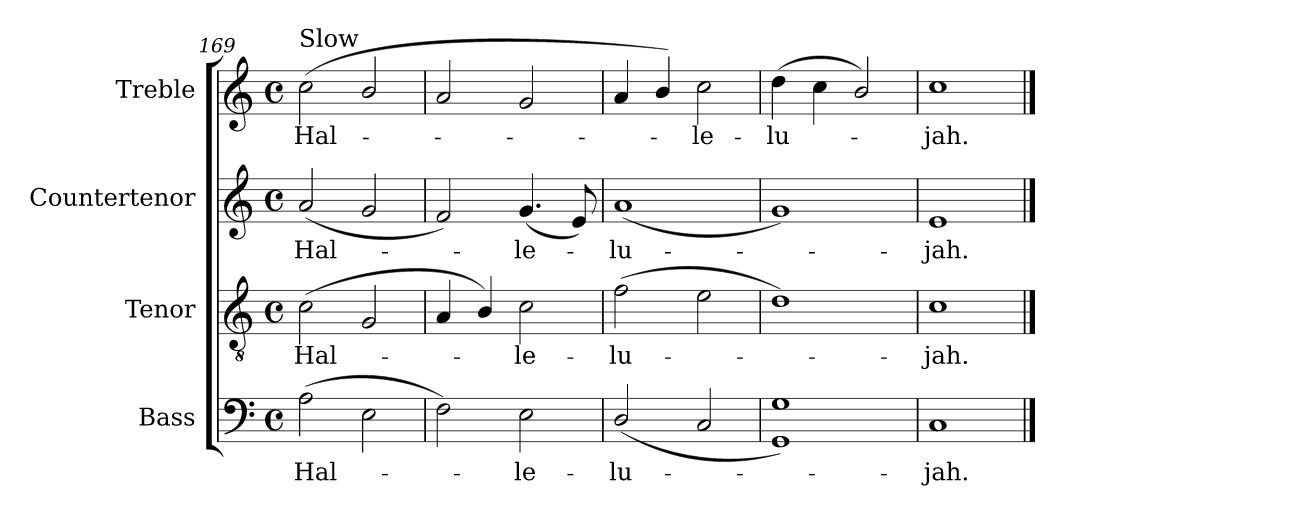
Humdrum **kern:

**kern	**text	**kern	**text	**kern	**text	**kern	**text
*part4	*part4	*part3	*part3	*part2	*part2	*part1	*part1
*staff4	*staff4	*staff3	*staff3	*staff2	*staff2	*staff1	*staff1
*I"Bass	*	*I"Tenor	*	*I"Countertenor	*	*I"Treble	*
*I'B.	*	*I'T.	*	*I'Ct.	*	*I'Tr.	*
*clefF4	*	*clefGv2	*	*clefG2	*	*clefG2	*
*	*	*ITrd7c12	*	*	*	*	*
*k[]	*	*k[]	*	*k[]	*	*k[]	*
*C:	*	*C:	*	*C:	*	*C:	*
*M4/4	*	*M4/4	*	*M4/4	*	*M4/4	*
*met(c)	*	*met(c)	*	*met(c)	*	*met(c)	*
*MM60	*	*MM60	*	*MM60	*	*MM60	*
=169	=169	=169	=169	=169	=169	=169	=169
!	!LO:LY:b:color=#000000	!	!	!	!	!	!
!	!	!	!LO:LY:b:color=#000000	!	!	!	!
!	!	!	!	!	!LO:LY:b:color=#000000	!	!
!	!	!	!	!	!	!LO:TX:a:t=Slow	!
!	!	!	!	!	!	!	!LO:LY:b:color=#000000
(2Ai\	Hal-	(2Ci\	Hal-	(2ai/	Hal-	(2cci\	Hal-
2Ei\	.	2GGi/	.	2gi/	.	2bi/	.
=170	=170	=170	=170	=170	=170	=170	=170
2Fi\)	.	4AAi/	.	2fi/)	.	2ai/	.
.	.	4BBi/)	.	.	.	.	.
!	!LO:LY:b:color=#000000	!	!	!	!	!	!
!	!	!	!LO:LY:b:color=#000000	!	!	!	!
!	!	!	!	!	!LO:LY:b:color=#000000	!	!
2Ei\	-le-	2Ci\	-le-	(4.gi/	-le-	2gi/	.
.	.	.	.	8ei/)	.	.	.
=171	=171	=171	=171	=171	=171	=171	=171
!	!LO:LY:b:color=#000000	!	!	!	!	!	!
!	!	!	!LO:LY:b:color=#000000	!	!	!	!
!	!	!	!	!	!LO:LY:b:color=#000000	!	!
(2Di/	-lu-	(2Fi\	-lu-	(1ai	-lu-	4ai/	.
.	.	.	.	.	.	4bi/)	.
!	!	!	!	!	!	!	!LO:LY:b:color=#000000
2Ci/	.	2Ei\	.	.	.	2cci\	-le-
=172	=172	=172	=172	=172	=172	=172	=172
!	!	!	!	!	!	!	!LO:LY:b:color=#000000
1GGi 1Gi)	.	1Di)	.	1gi)	.	(4ddi\	-lu-
.	.	.	.	.	.	4cci\	.
.	.	.	.	.	.	2bi/)	.
=173	=173	=173	=173	=173	=173	=173	=173
!	!LO:LY:b:color=#000000	!	!	!	!	!	!
!	!	!	!LO:LY:b:color=#000000	!	!	!	!
!	!	!	!	!	!LO:LY:b:color=#000000	!	!
!	!	!	!	!	!	!	!LO:LY:b:color=#000000
1Ci	-jah.	1Ci	-jah.	1ei	-jah.	1cci	-jah.
==	==	==	==	==	==	==	==
*-	*-	*-	*-	*-	*-	*-	*-
